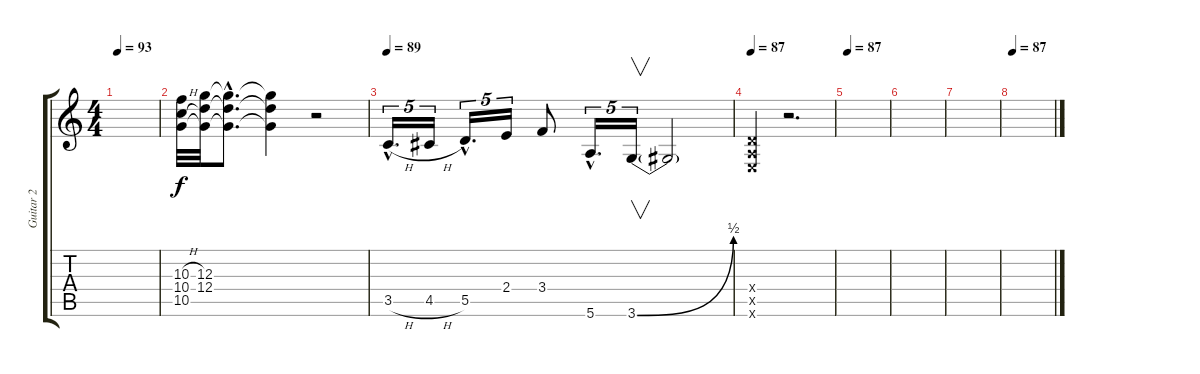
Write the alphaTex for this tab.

\track ("Guitar 2" "Guitar 2") {instrument overdrivenguitar}
\staff {score tabs}
\tuning (E4 B3 G3 D3 A2 E2) {hide}
\ts (4 4)
\tempo 93
\clef g2
\ks c
|
(10.3{h} 10.4{h} 10.5).32{volume 12} (12.3 12.4 10.5{t}).32 (12.3{hac t} 12.4{hac t} 10.5{hac t}).8{d} (12.3{t} 12.4{t} 10.5{t}).4 r.2 |
\tempo 89
3.5{h hac}.16{d tu (5 4)} 4.5{h}.16{tu (5 4)} 5.5{hac}.16{d tu (5 4)} 2.4.16{tu (5 4)} 3.4.8 5.6{hac}.16{d tu (5 4)} 3.6{be (bend 0 0 60 2)}.16{v tu (5 4)} 3.6{t}.2 |
\tempo 87
(0.4{x} 0.5{x} 0.6{x}).4 r.2{d} |
\tempo 87
|
|
|
\tempo 87
